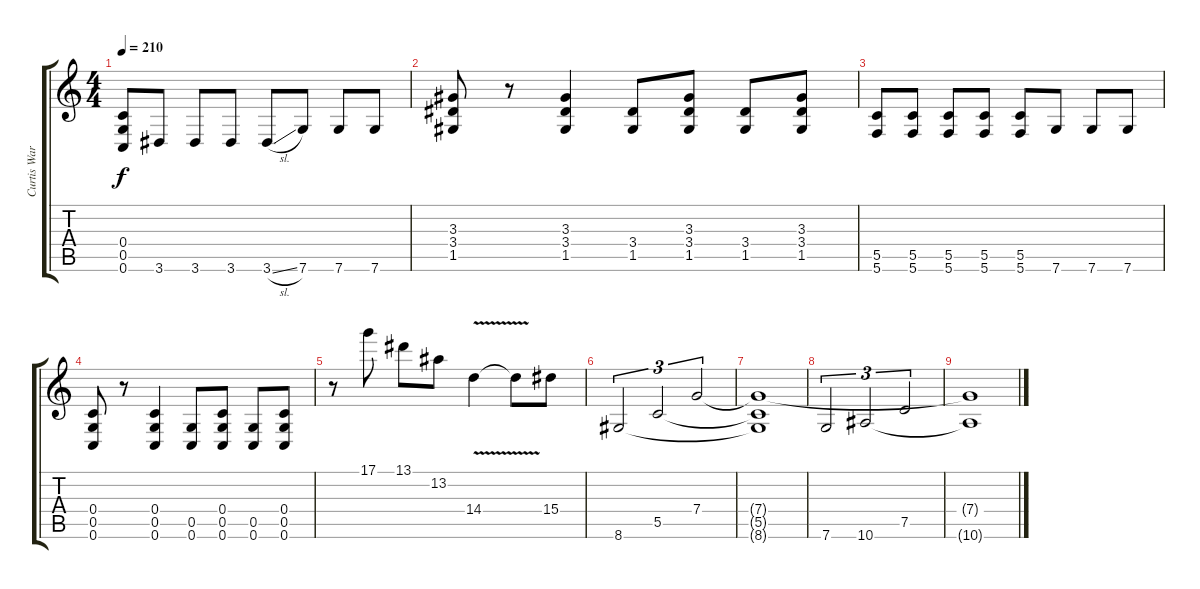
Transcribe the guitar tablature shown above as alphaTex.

\track ("Curtis Ward" "Curtis War") {instrument distortionguitar}
\staff {score tabs}
\tuning (D4 A3 F3 C3 G2 C2) {hide}
\ts (4 4)
\tempo 210
\clef g2
\ks c
(0.4{t} 0.5{t} 0.6{t}).8{dy f} 3.6.8 3.6.8 3.6.8 3.6{sl}.8 7.6.8 7.6.8 7.6.8 |
(3.3 3.4 1.5).8 r.8 (3.3 3.4 1.5).4 (3.4 1.5).8 (3.3 3.4 1.5).8 (3.4 1.5).8 (3.3 3.4 1.5).8 |
(5.5 5.6).8 (5.5 5.6).8 (5.5 5.6).8 (5.5 5.6).8 (5.5 5.6).8 7.6.8 7.6.8 7.6.8 |
(0.4 0.5 0.6).8 r.8 (0.4 0.5 0.6).4 (0.5 0.6).8 (0.4 0.5 0.6).8 (0.5 0.6).8 (0.4 0.5 0.6).8 |
r.8 17.1.8 13.1.8 13.2.8 14.4{v}.4 14.4{t}.8 15.4.8 |
8.6.2{tu (3 2)} 5.5.2{tu (3 2)} 7.4.2{tu (3 2)} |
(7.4{t} 5.5{t} 8.6{t}).1 |
7.6.2{tu (3 2)} 10.6.2{tu (3 2)} 7.5.2{tu (3 2)} |
(7.4{t} 10.6{t}).1
